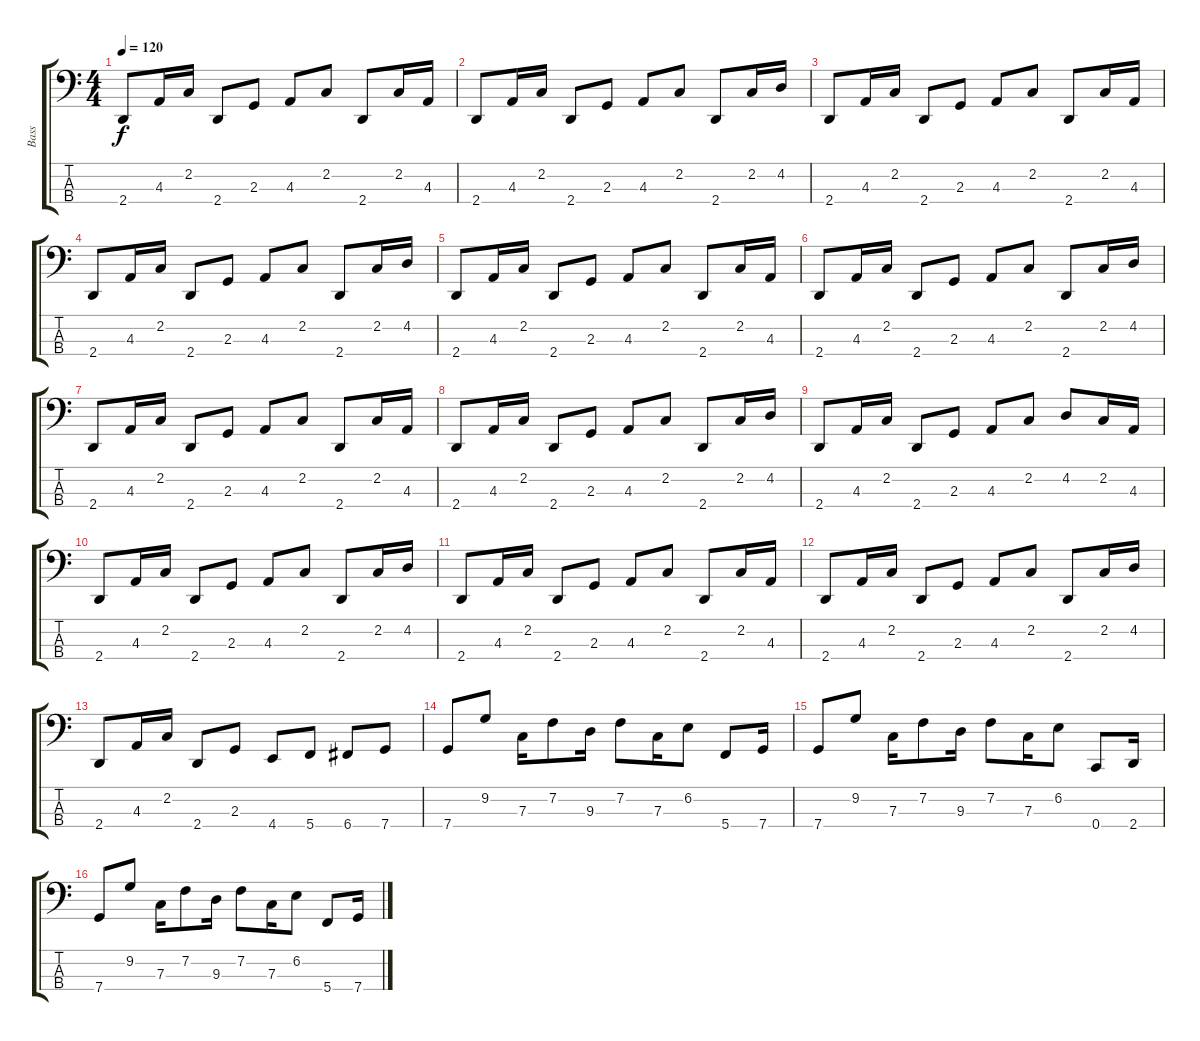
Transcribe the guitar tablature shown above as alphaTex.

\track ("Bass" "Bass") {instrument electricbassfinger}
\staff {score tabs}
\tuning (D2 Bb1 F1 C1) {hide}
\ts (4 4)
\tempo 120
\clef f4
\ks c
2.4.8{dy f} 4.3.16 2.2.16 2.4.8 2.3.8 4.3.8 2.2.8 2.4.8 2.2.16 4.3.16 |
2.4.8 4.3.16 2.2.16 2.4.8 2.3.8 4.3.8 2.2.8 2.4.8 2.2.16 4.2.16 |
2.4.8 4.3.16 2.2.16 2.4.8 2.3.8 4.3.8 2.2.8 2.4.8 2.2.16 4.3.16 |
2.4.8 4.3.16 2.2.16 2.4.8 2.3.8 4.3.8 2.2.8 2.4.8 2.2.16 4.2.16 |
2.4.8 4.3.16 2.2.16 2.4.8 2.3.8 4.3.8 2.2.8 2.4.8 2.2.16 4.3.16 |
2.4.8 4.3.16 2.2.16 2.4.8 2.3.8 4.3.8 2.2.8 2.4.8 2.2.16 4.2.16 |
2.4.8 4.3.16 2.2.16 2.4.8 2.3.8 4.3.8 2.2.8 2.4.8 2.2.16 4.3.16 |
2.4.8 4.3.16 2.2.16 2.4.8 2.3.8 4.3.8 2.2.8 2.4.8 2.2.16 4.2.16 |
2.4.8 4.3.16 2.2.16 2.4.8 2.3.8 4.3.8 2.2.8 4.2.8 2.2.16 4.3.16 |
2.4.8 4.3.16 2.2.16 2.4.8 2.3.8 4.3.8 2.2.8 2.4.8 2.2.16 4.2.16 |
2.4.8 4.3.16 2.2.16 2.4.8 2.3.8 4.3.8 2.2.8 2.4.8 2.2.16 4.3.16 |
2.4.8 4.3.16 2.2.16 2.4.8 2.3.8 4.3.8 2.2.8 2.4.8 2.2.16 4.2.16 |
2.4.8 4.3.16 2.2.16 2.4.8 2.3.8 4.4.8 5.4.8 6.4.8 7.4.8 |
7.4.8 9.2.8 7.3.16 7.2.8 9.3.16 7.2.8 7.3.16 6.2.8 5.4.8 7.4.16 |
7.4.8 9.2.8 7.3.16 7.2.8 9.3.16 7.2.8 7.3.16 6.2.8 0.4.8 2.4.16 |
7.4.8 9.2.8 7.3.16 7.2.8 9.3.16 7.2.8 7.3.16 6.2.8 5.4.8 7.4.16
